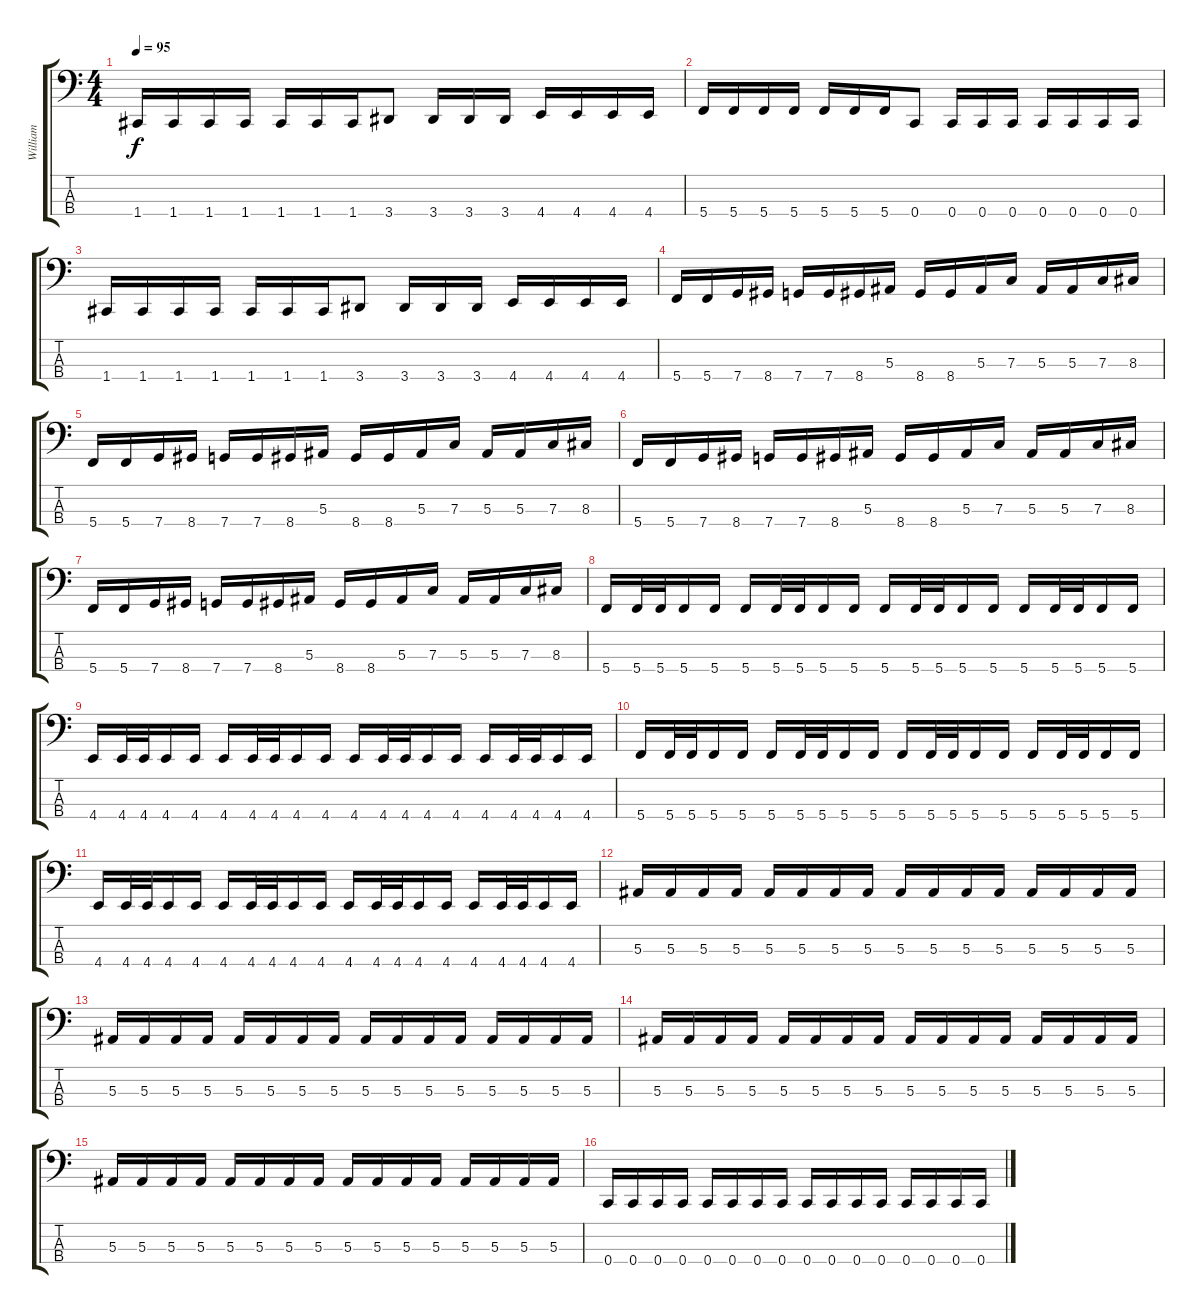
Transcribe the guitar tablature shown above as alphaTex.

\track ("William" "William") {instrument electricbassfinger}
\staff {score tabs}
\tuning (Eb2 Bb1 F1 C1) {hide}
\ts (4 4)
\tempo 95
\clef f4
\ks c
1.4.16{dy f} 1.4.16 1.4.16 1.4.16 1.4.16 1.4.16 1.4.16 3.4.8 3.4.16 3.4.16 3.4.16 4.4.16 4.4.16 4.4.16 4.4.16 |
5.4.16 5.4.16 5.4.16 5.4.16 5.4.16 5.4.16 5.4.16 0.4.8 0.4.16 0.4.16 0.4.16 0.4.16 0.4.16 0.4.16 0.4.16 |
1.4.16 1.4.16 1.4.16 1.4.16 1.4.16 1.4.16 1.4.16 3.4.8 3.4.16 3.4.16 3.4.16 4.4.16 4.4.16 4.4.16 4.4.16 |
5.4.16 5.4.16 7.4.16 8.4.16 7.4.16 7.4.16 8.4.16 5.3.16 8.4.16 8.4.16 5.3.16 7.3.16 5.3.16 5.3.16 7.3.16 8.3.16 |
5.4.16 5.4.16 7.4.16 8.4.16 7.4.16 7.4.16 8.4.16 5.3.16 8.4.16 8.4.16 5.3.16 7.3.16 5.3.16 5.3.16 7.3.16 8.3.16 |
5.4.16 5.4.16 7.4.16 8.4.16 7.4.16 7.4.16 8.4.16 5.3.16 8.4.16 8.4.16 5.3.16 7.3.16 5.3.16 5.3.16 7.3.16 8.3.16 |
5.4.16 5.4.16 7.4.16 8.4.16 7.4.16 7.4.16 8.4.16 5.3.16 8.4.16 8.4.16 5.3.16 7.3.16 5.3.16 5.3.16 7.3.16 8.3.16 |
5.4.16 5.4.32 5.4.32 5.4.16 5.4.16 5.4.16 5.4.32 5.4.32 5.4.16 5.4.16 5.4.16 5.4.32 5.4.32 5.4.16 5.4.16 5.4.16 5.4.32 5.4.32 5.4.16 5.4.16 |
4.4.16 4.4.32 4.4.32 4.4.16 4.4.16 4.4.16 4.4.32 4.4.32 4.4.16 4.4.16 4.4.16 4.4.32 4.4.32 4.4.16 4.4.16 4.4.16 4.4.32 4.4.32 4.4.16 4.4.16 |
5.4.16 5.4.32 5.4.32 5.4.16 5.4.16 5.4.16 5.4.32 5.4.32 5.4.16 5.4.16 5.4.16 5.4.32 5.4.32 5.4.16 5.4.16 5.4.16 5.4.32 5.4.32 5.4.16 5.4.16 |
4.4.16 4.4.32 4.4.32 4.4.16 4.4.16 4.4.16 4.4.32 4.4.32 4.4.16 4.4.16 4.4.16 4.4.32 4.4.32 4.4.16 4.4.16 4.4.16 4.4.32 4.4.32 4.4.16 4.4.16 |
5.3.16 5.3.16 5.3.16 5.3.16 5.3.16 5.3.16 5.3.16 5.3.16 5.3.16 5.3.16 5.3.16 5.3.16 5.3.16 5.3.16 5.3.16 5.3.16 |
5.3.16 5.3.16 5.3.16 5.3.16 5.3.16 5.3.16 5.3.16 5.3.16 5.3.16 5.3.16 5.3.16 5.3.16 5.3.16 5.3.16 5.3.16 5.3.16 |
5.3.16 5.3.16 5.3.16 5.3.16 5.3.16 5.3.16 5.3.16 5.3.16 5.3.16 5.3.16 5.3.16 5.3.16 5.3.16 5.3.16 5.3.16 5.3.16 |
5.3.16 5.3.16 5.3.16 5.3.16 5.3.16 5.3.16 5.3.16 5.3.16 5.3.16 5.3.16 5.3.16 5.3.16 5.3.16 5.3.16 5.3.16 5.3.16 |
0.4.16 0.4.16 0.4.16 0.4.16 0.4.16 0.4.16 0.4.16 0.4.16 0.4.16 0.4.16 0.4.16 0.4.16 0.4.16 0.4.16 0.4.16 0.4.16
